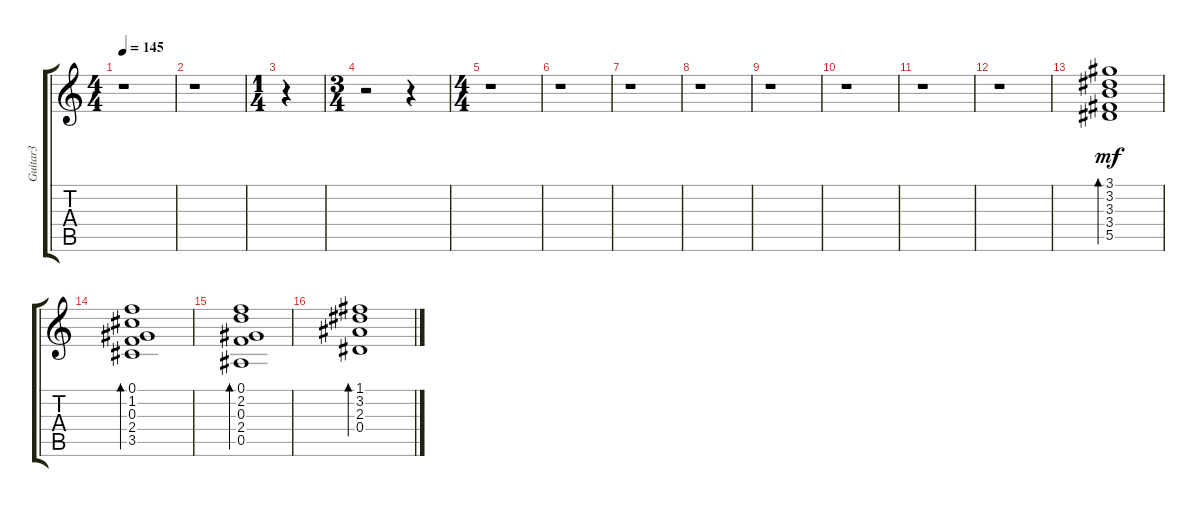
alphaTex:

\track ("Guitar3" "Guitar3") {instrument acousticguitarsteel}
\staff {score tabs}
\tuning (F4 C4 Ab3 Eb3 Bb2 F2) {hide}
\ts (4 4)
\tempo 145
\clef g2
\ks c
r.1{dy mf} |
r.1 |
\ts (1 4)
r.4 |
\ts (3 4)
r.2 r.4 |
\ts (4 4)
r.1 |
r.1 |
r.1 |
r.1 |
r.1 |
r.1 |
r.1 |
r.1 |
(3.1 3.2 3.3 3.4 5.5).1{bd 240} |
(0.1 1.2 0.3 2.4 3.5).1{bd 240} |
(0.1 2.2 0.3 2.4 0.5).1{bd 240} |
(1.1 3.2 2.3 0.4).1{bd 240}
